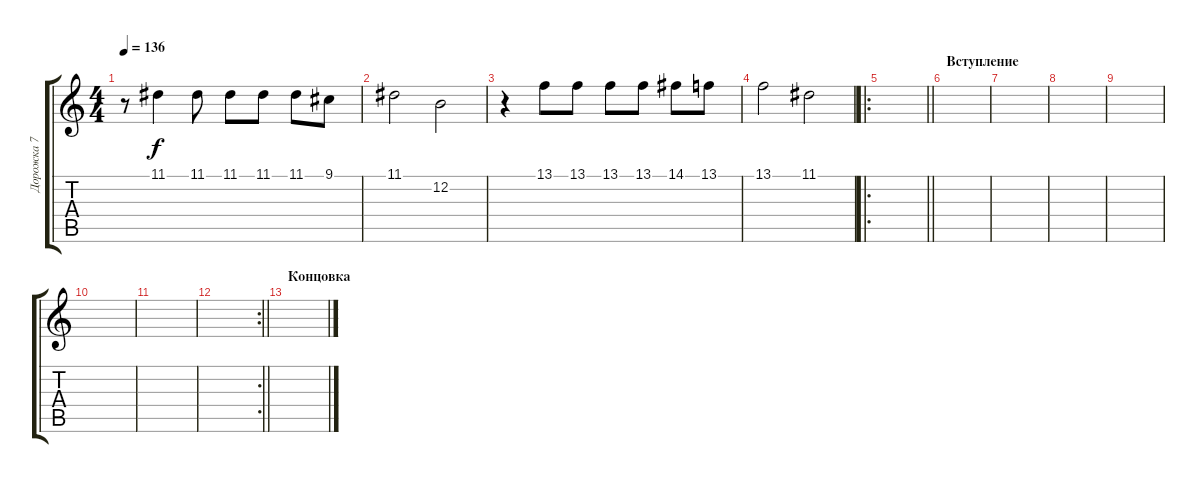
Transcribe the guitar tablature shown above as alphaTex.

\track ("Дорожка 7" "Дорожка 7") {instrument lead1square}
\staff {score tabs}
\tuning (E4 B3 G3 D3 A2 E2) {hide}
\ts (4 4)
\tempo 136
\clef g2
\ks c
r.8{dy f} 11.1.4 11.1.8 11.1.8 11.1.8 11.1.8 9.1.8 |
11.1.2 12.2.2 |
r.4 13.1.8 13.1.8 13.1.8 13.1.8 14.1.8 13.1.8 |
13.1.2 11.1.2 |
\ro
\barLineRight lightlight
|
\section ("" "Вступление")
|
|
|
|
|
|
\rc 2
\barLineRight lightlight
|
\section ("" "Концовка")
